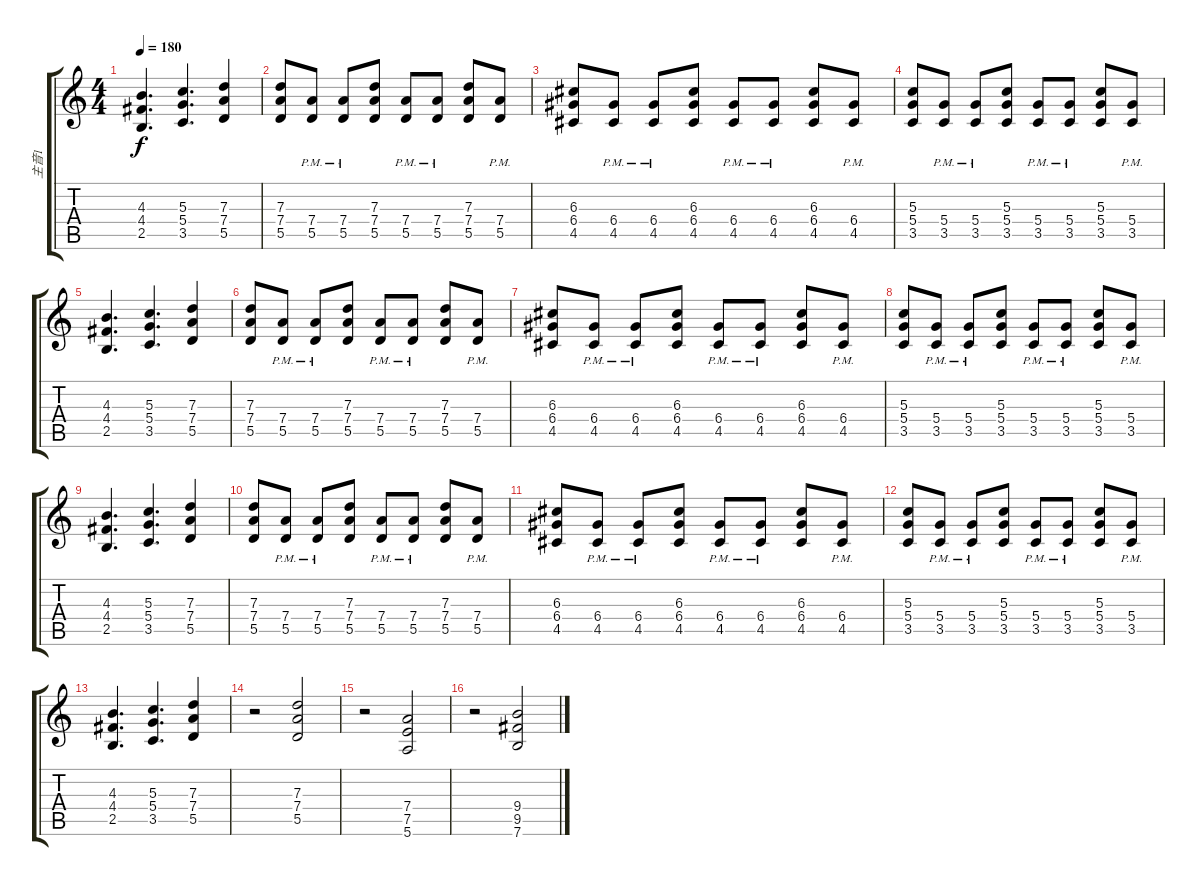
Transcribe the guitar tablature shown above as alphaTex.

\track ("主音1" "主音1") {instrument distortionguitar}
\staff {score tabs}
\tuning (E4 B3 G3 D3 A2 E2) {hide}
\ts (4 4)
\tempo 180
\clef g2
\ks c
(4.3 4.4 2.5).4{d dy f} (5.3 5.4 3.5).4{d} (7.3 7.4 5.5).4 |
(7.3 7.4 5.5).8 (7.4{pm} 5.5{pm}).8 (7.4{pm} 5.5{pm}).8 (7.3 7.4 5.5).8 (7.4{pm} 5.5{pm}).8 (7.4{pm} 5.5{pm}).8 (7.3 7.4 5.5).8 (7.4{pm} 5.5{pm}).8 |
(6.3 6.4 4.5).8 (6.4{pm} 4.5{pm}).8 (6.4{pm} 4.5{pm}).8 (6.3 6.4 4.5).8 (6.4{pm} 4.5{pm}).8 (6.4{pm} 4.5{pm}).8 (6.3 6.4 4.5).8 (6.4{pm} 4.5{pm}).8 |
(5.3 5.4 3.5).8 (5.4{pm} 3.5{pm}).8 (5.4{pm} 3.5{pm}).8 (5.3 5.4 3.5).8 (5.4{pm} 3.5{pm}).8 (5.4{pm} 3.5{pm}).8 (5.3 5.4 3.5).8 (5.4{pm} 3.5{pm}).8 |
(4.3 4.4 2.5).4{d} (5.3 5.4 3.5).4{d} (7.3 7.4 5.5).4 |
(7.3 7.4 5.5).8 (7.4{pm} 5.5{pm}).8 (7.4{pm} 5.5{pm}).8 (7.3 7.4 5.5).8 (7.4{pm} 5.5{pm}).8 (7.4{pm} 5.5{pm}).8 (7.3 7.4 5.5).8 (7.4{pm} 5.5{pm}).8 |
(6.3 6.4 4.5).8 (6.4{pm} 4.5{pm}).8 (6.4{pm} 4.5{pm}).8 (6.3 6.4 4.5).8 (6.4{pm} 4.5{pm}).8 (6.4{pm} 4.5{pm}).8 (6.3 6.4 4.5).8 (6.4{pm} 4.5{pm}).8 |
(5.3 5.4 3.5).8 (5.4{pm} 3.5{pm}).8 (5.4{pm} 3.5{pm}).8 (5.3 5.4 3.5).8 (5.4{pm} 3.5{pm}).8 (5.4{pm} 3.5{pm}).8 (5.3 5.4 3.5).8 (5.4{pm} 3.5{pm}).8 |
(4.3 4.4 2.5).4{d} (5.3 5.4 3.5).4{d} (7.3 7.4 5.5).4 |
(7.3 7.4 5.5).8 (7.4{pm} 5.5{pm}).8 (7.4{pm} 5.5{pm}).8 (7.3 7.4 5.5).8 (7.4{pm} 5.5{pm}).8 (7.4{pm} 5.5{pm}).8 (7.3 7.4 5.5).8 (7.4{pm} 5.5{pm}).8 |
(6.3 6.4 4.5).8 (6.4{pm} 4.5{pm}).8 (6.4{pm} 4.5{pm}).8 (6.3 6.4 4.5).8 (6.4{pm} 4.5{pm}).8 (6.4{pm} 4.5{pm}).8 (6.3 6.4 4.5).8 (6.4{pm} 4.5{pm}).8 |
(5.3 5.4 3.5).8 (5.4{pm} 3.5{pm}).8 (5.4{pm} 3.5{pm}).8 (5.3 5.4 3.5).8 (5.4{pm} 3.5{pm}).8 (5.4{pm} 3.5{pm}).8 (5.3 5.4 3.5).8 (5.4{pm} 3.5{pm}).8 |
(4.3 4.4 2.5).4{d} (5.3 5.4 3.5).4{d} (7.3 7.4 5.5).4 |
r.2 (7.3 7.4 5.5).2 |
r.2 (7.4 7.5 5.6).2 |
r.2 (9.4 9.5 7.6).2
